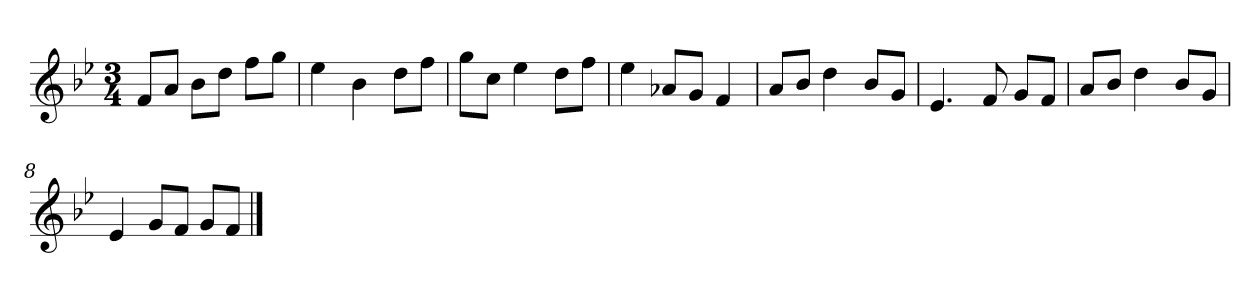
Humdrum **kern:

**kern
*part1
*staff1
*clefG2
*k[b-e-]
*B-:
*M3/4
=
8f/L
8a/J
8b-\L
8dd\J
8ff\L
8gg\J
=2
4ee-
4b-
8dd\L
8ff\J
=3
8gg\L
8cc\J
4ee-
8dd\L
8ff\J
=4
4ee-
8a-X/L
8g/J
4f
=5y
8a/L
8b-/J
4dd
8b-/L
8g/J
=6
4.e-
8f
8g/L
8f/J
=7
8a/L
8b-/J
4dd
8b-/L
8g/J
=8
4e-
8g/L
8f/J
8g/L
8f/J
==
*-
